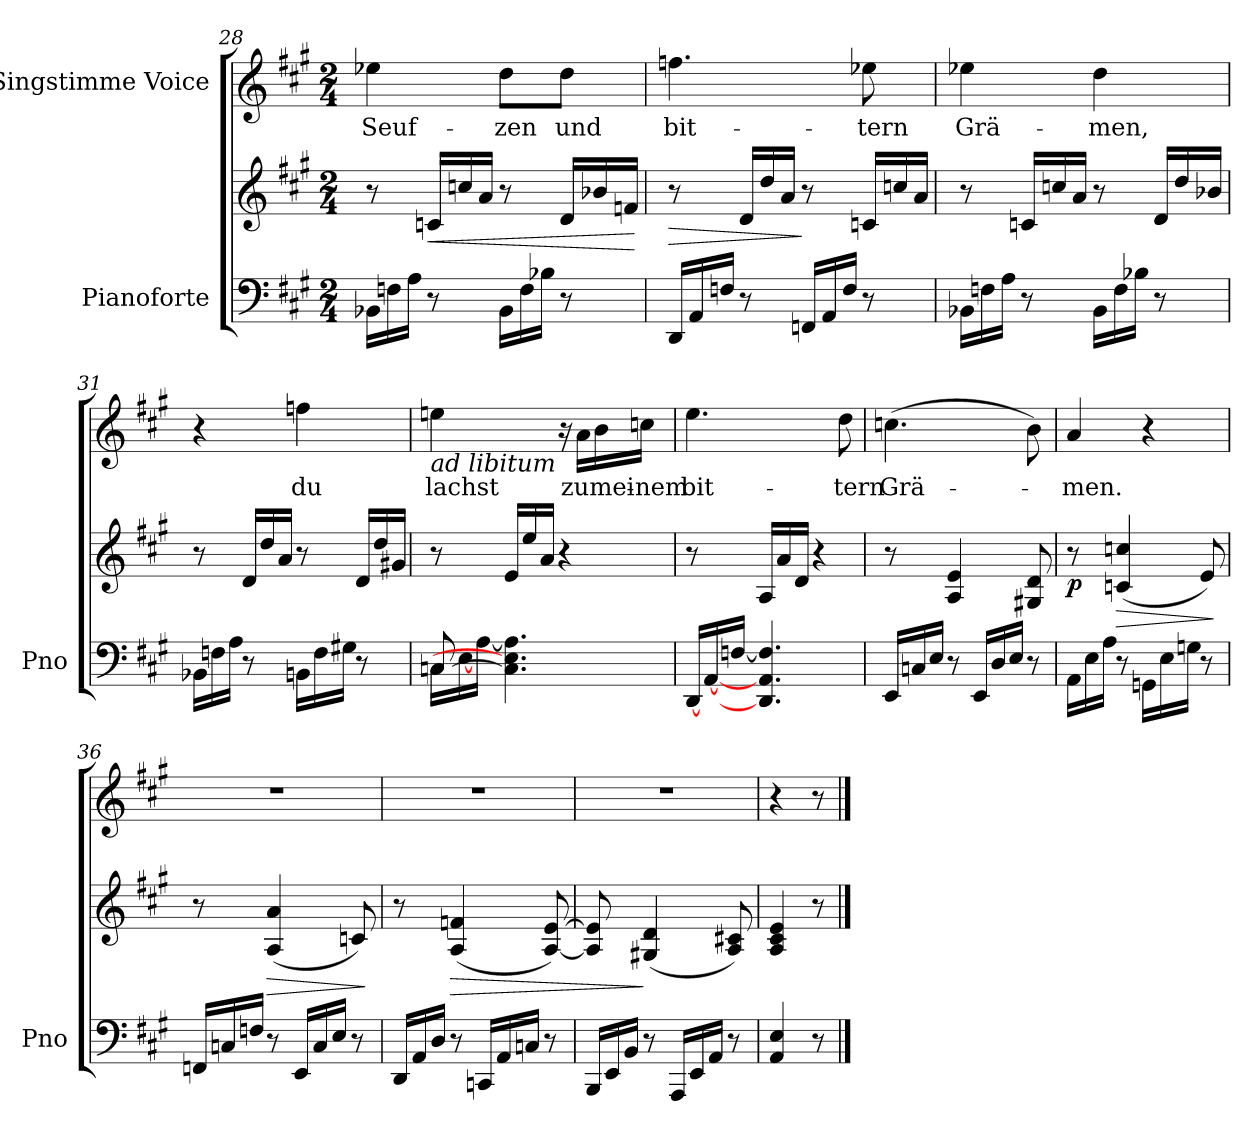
**kern	**kern	**dynam	**kern	**text
*part2	*part2	*part2	*part1	*part1
*staff3	*staff2	*staff2/3	*staff1	*staff1
*I"Pianoforte	*	*	*I"Singstimme Voice	*
*I'Pno	*	*	*	*
*clefF4	*clefG2	*	*clefG2	*
*k[f#c#g#]	*k[f#c#g#]	*	*k[f#c#g#]	*
*M2/4	*M2/4	*	*M2/4	*
*Xtuplet	*	*	*	*
=28	=28	=28	=28	=28
!	!	!	!	!LO:LY:b
24BB-X\LL	8r	.	4ee-X\	Seuf-
24Fn\	.	.	.	.
24A\JJ	.	.	.	.
*	*Xtuplet	*	*	*
!	!	!LO:HP:b	!	!
8r	24cn/LL	<	.	.
.	24ccn/	.	.	.
.	24a/JJ	.	.	.
!	!	!	!	!LO:LY:b
24BB-\LL	8r	.	8dd\L	-zen
24F\	.	.	.	.
24B-X\JJ	.	.	.	.
!	!	!	!	!LO:LY:b
8r	24d/LL	.	8dd\J	und
.	24b-X/	.	.	.
.	24fn/JJ	.	.	.
.	.	[	.	.
!!LO:LB:g=z
=29	=29	=29	=29	=29
!	!	!LO:HP:b	!	!LO:LY:b
24DD/LL	8r	>	4.ffn\	bit-
24AA/	.	.	.	.
24Fn/JJ	.	.	.	.
8r	24d/LL	.	.	.
.	24dd/	.	.	.
.	24a/JJ	.	.	.
24FFn/LL	8r	]	.	.
24AA/	.	.	.	.
24F/JJ	.	.	.	.
!	!	!	!	!LO:LY:b
8r	24cn/LL	.	8ee-X\	-tern
.	24ccn/	.	.	.
.	24a/JJ	.	.	.
!!LO:PB:g=z
=30	=30	=30	=30	=30
!	!	!	!	!LO:LY:b
24BB-X\LL	8r	.	4ee-X\	Grä-
24Fn\	.	.	.	.
24A\JJ	.	.	.	.
8r	24cn/LL	.	.	.
.	24ccn/	.	.	.
.	24a/JJ	.	.	.
!	!	!	!	!LO:LY:b
24BB-\LL	8r	.	4dd\	-men,
24F\	.	.	.	.
24B-X\JJ	.	.	.	.
8r	24d/LL	.	.	.
.	24dd/	.	.	.
.	24b-X/JJ	.	.	.
=31	=31	=31	=31	=31
24BB-X\LL	8r	.	4r	.
24Fn\	.	.	.	.
24A\JJ	.	.	.	.
8r	24d/LL	.	.	.
.	24dd/	.	.	.
.	24a/JJ	.	.	.
!	!	!	!	!LO:LY:b
24BBn\LL	8r	.	4ffn\	du
24F\	.	.	.	.
24G#X\JJ	.	.	.	.
8r	24d/LL	.	.	.
.	24dd/	.	.	.
.	24g#X/JJ	.	.	.
!!LO:LB:g=z
=32	=32	=32	=32	=32
*^	*	*	*	*
!	!	!	!	!LO:TX:b:i:t=ad libitum	!
!	!	!	!	!	!LO:LY:b
[<8Cn/	24C\LL	8r	.	4een\	lachst
.	[24E\	.	.	.	.
.	[>24A\JJ	.	.	.	.
4.C\] 4.E\] 4.A\]	4.ryy	24e/LL	.	.	.
.	.	24ee/	.	.	.
.	.	24a/JJ	.	.	.
.	.	4r	.	16r	.
!	!	!	!	!	!LO:LY:b
.	.	.	.	16a\LL	zu
!	!	!	!	!	!LO:LY:b
.	.	.	.	16b\	mei-
!	!	!	!	!	!LO:LY:b
.	.	.	.	16ccn\JJ	-nem
*v	*v	*	*	*	*
=33	=33	=33	=33	=33
!	!	!	!	!LO:LY:b
[24DD/LL	8r	.	4.ee\	bit-
[24AA/	.	.	.	.
[>24Fn/JJ	.	.	.	.
4.DD/] 4.AA/] 4.F/]	24A/LL	.	.	.
.	24a/	.	.	.
.	24d/JJ	.	.	.
.	4r	.	.	.
!	!	!	!	!LO:LY:b
.	.	.	8dd\	-tern
!!LO:LB:g=z
=34	=34	=34	=34	=34
!	!	!	!	!LO:LY:b
24EE/LL	8r	.	(4.ccn\	Grä-
24Cn/	.	.	.	.
24E/JJ	.	.	.	.
8r	4A/ 4e/	.	.	.
24EE/LL	.	.	.	.
24D/	.	.	.	.
24E/JJ	.	.	.	.
8r	8G#X/ 8d/	.	8b\)	.
=35	=35	=35	=35	=35
!	!	!LO:DY:b	!	!LO:LY:b
24AA\LL	8r	p	4a/	-men.
24E\	.	.	.	.
24A\JJ	.	.	.	.
!	!	!LO:HP:b	!	!
8r	(4cn/ 4ccn/	>	.	.
24GGn\LL	.	.	4r	.
24E\	.	.	.	.
24Gn\JJ	.	.	.	.
8r	8e/)	.	.	.
.	.	]	.	.
=36	=36	=36	=36	=36
24FFn/LL	8r	.	2r	.
24Cn/	.	.	.	.
24Fn/JJ	.	.	.	.
!	!	!LO:HP:b	!	!
8r	(4A/ 4a/	>	.	.
24EE/LL	.	.	.	.
24C/	.	.	.	.
24E/JJ	.	.	.	.
8r	8cn/)	.	.	.
.	.	]	.	.
=37	=37	=37	=37	=37
24DD/LL	8r	.	2r	.
24AA/	.	.	.	.
24D/JJ	.	.	.	.
!	!	!LO:HP:b	!	!
8r	(>4A/ 4fn/	>	.	.
24CCn/LL	.	.	.	.
24AA/	.	.	.	.
24Cn/JJ	.	.	.	.
8r	[8A/ [8e/)	.	.	.
!!LO:LB:g=z
=38	=38	=38	=38	=38
24BBB/LL	8A/] 8e/]	.	2r	.
24EE/	.	.	.	.
24BB/JJ	.	.	.	.
8r	(4G#X/ 4d/	]	.	.
24AAA/LL	.	.	.	.
24EE/	.	.	.	.
24AA/JJ	.	.	.	.
8r	8A/ 8c#X/)	.	.	.
=38X1	=38X1	=38X1	=38X1	=38X1
4AA/ 4E/	4A/ 4c#/ 4e/	.	4r	.
8r	8r	.	8r	.
==	==	==	==	==
*-	*-	*-	*-	*-
